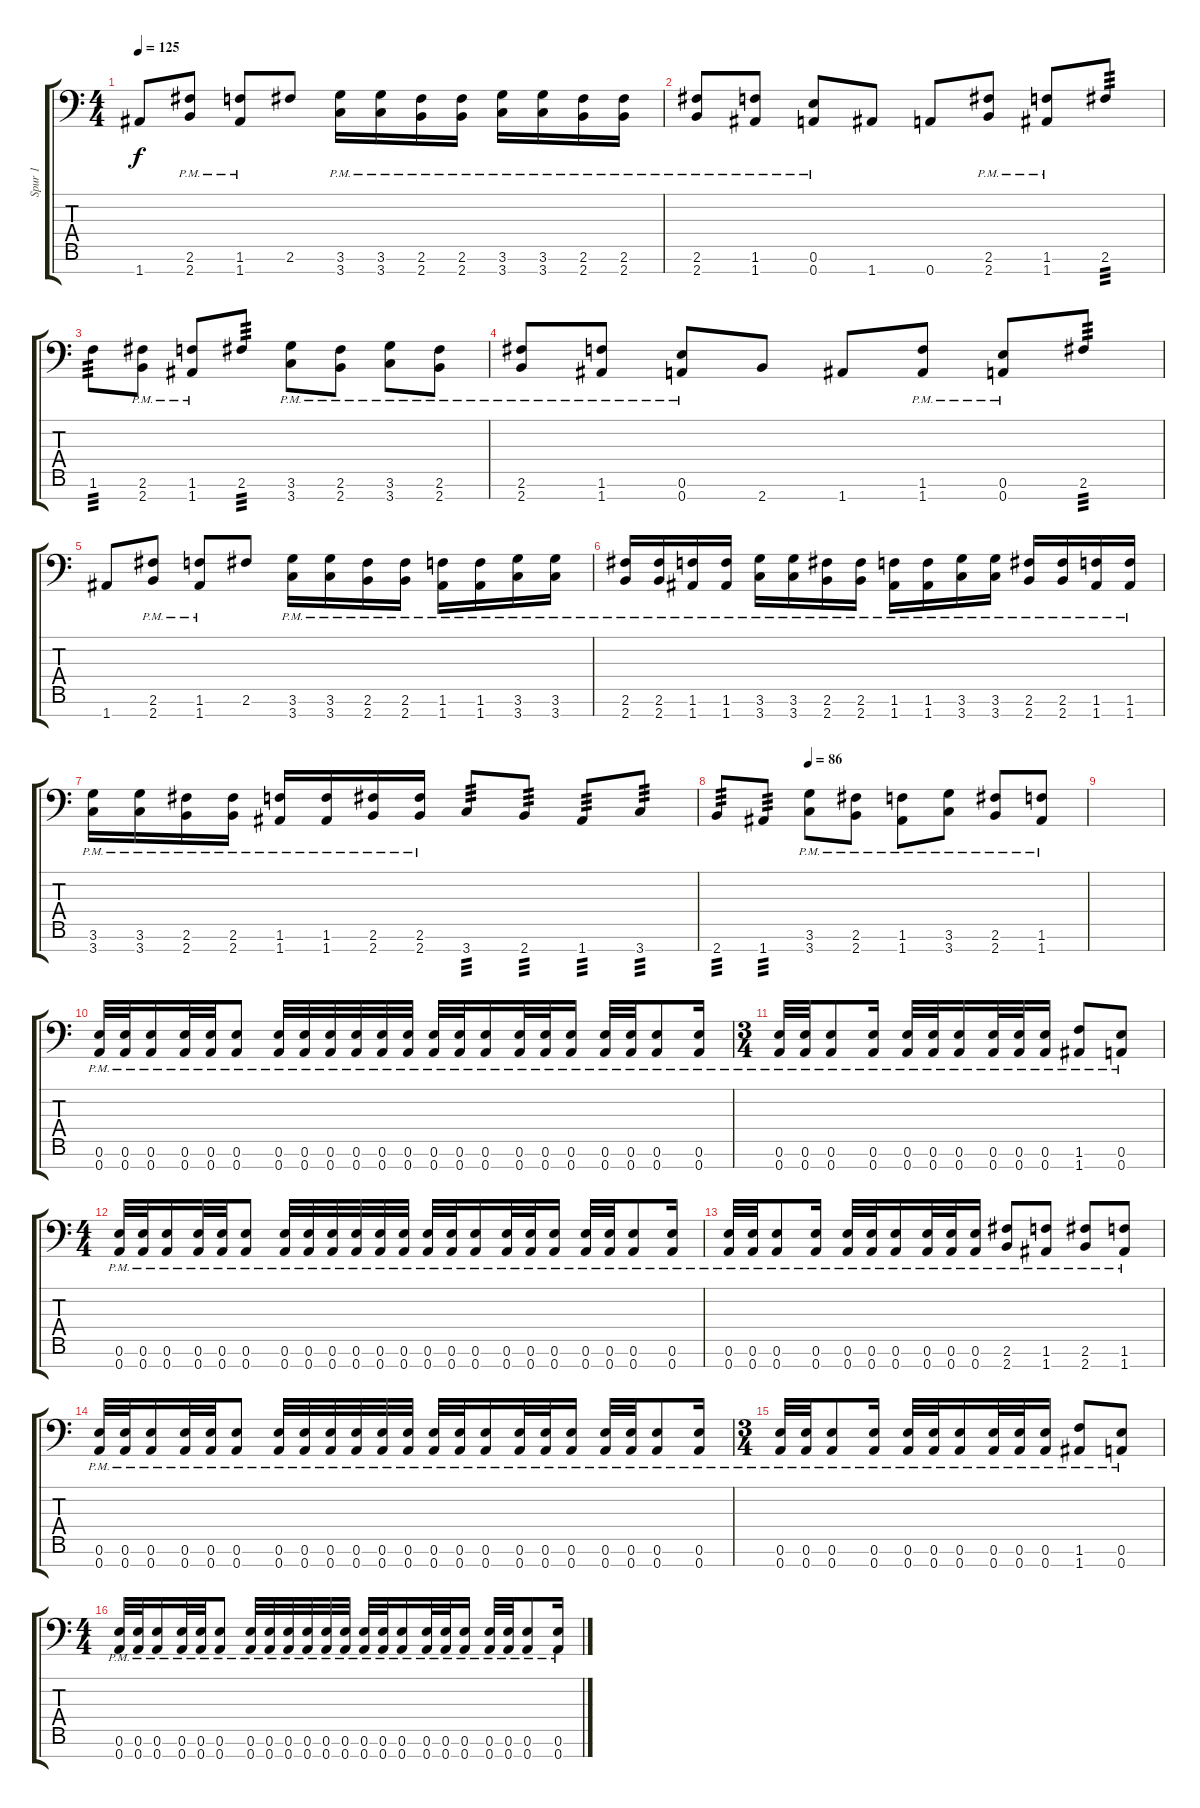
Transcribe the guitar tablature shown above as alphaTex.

\track ("Spur 1" "Spur 1") {instrument distortionguitar}
\staff {score tabs}
\tuning (E4 B3 Gb3 D3 A2 E2 A1) {hide}
\ts (4 4)
\tempo 125
\clef f4
\ks c
1.7.8{dy f} (2.6{pm} 2.7{pm}).8 (1.6{pm} 1.7{pm}).8 2.6.8 (3.6{pm} 3.7{pm}).16 (3.6{pm} 3.7{pm}).16 (2.6{pm} 2.7{pm}).16 (2.6{pm} 2.7{pm}).16 (3.6{pm} 3.7{pm}).16 (3.6{pm} 3.7{pm}).16 (2.6{pm} 2.7{pm}).16 (2.6{pm} 2.7{pm}).16 |
(2.6{pm} 2.7{pm}).8 (1.6{pm} 1.7{pm}).8 (0.6{pm} 0.7{pm}).8 1.7.8 0.7.8 (2.6{pm} 2.7{pm}).8 (1.6{pm} 1.7{pm}).8 2.6.8{tp 3} |
1.6.8{tp 3} (2.6{pm} 2.7{pm}).8 (1.6{pm} 1.7{pm}).8 2.6.8{tp 3} (3.6{pm} 3.7{pm}).8 (2.6{pm} 2.7{pm}).8 (3.6{pm} 3.7{pm}).8 (2.6{pm} 2.7{pm}).8 |
(2.6{pm} 2.7{pm}).8 (1.6{pm} 1.7{pm}).8 (0.6{pm} 0.7{pm}).8 2.7.8 1.7.8 (1.6{pm} 1.7{pm}).8 (0.6{pm} 0.7{pm}).8 2.6.8{tp 3} |
1.7.8 (2.6{pm} 2.7{pm}).8 (1.6{pm} 1.7{pm}).8 2.6.8 (3.6{pm} 3.7{pm}).16 (3.6{pm} 3.7{pm}).16 (2.6{pm} 2.7{pm}).16 (2.6{pm} 2.7{pm}).16 (1.6{pm} 1.7{pm}).16 (1.6{pm} 1.7{pm}).16 (3.6{pm} 3.7{pm}).16 (3.6{pm} 3.7{pm}).16 |
(2.6{pm} 2.7{pm}).16 (2.6{pm} 2.7{pm}).16 (1.6{pm} 1.7{pm}).16 (1.6{pm} 1.7{pm}).16 (3.6{pm} 3.7{pm}).16 (3.6{pm} 3.7{pm}).16 (2.6{pm} 2.7{pm}).16 (2.6{pm} 2.7{pm}).16 (1.6{pm} 1.7{pm}).16 (1.6{pm} 1.7{pm}).16 (3.6{pm} 3.7{pm}).16 (3.6{pm} 3.7{pm}).16 (2.6{pm} 2.7{pm}).16 (2.6{pm} 2.7{pm}).16 (1.6{pm} 1.7{pm}).16 (1.6{pm} 1.7{pm}).16 |
(3.6{pm} 3.7{pm}).16 (3.6{pm} 3.7{pm}).16 (2.6{pm} 2.7{pm}).16 (2.6{pm} 2.7{pm}).16 (1.6{pm} 1.7{pm}).16 (1.6{pm} 1.7{pm}).16 (2.6{pm} 2.7{pm}).16 (2.6{pm} 2.7{pm}).16 3.7.8{tp 3} 2.7.8{tp 3} 1.7.8{tp 3} 3.7.8{tp 3} |
\tempo (86 0.25)
2.7.8{tp 3} 1.7.8{tp 3} (3.6{pm} 3.7{pm}).8 (2.6{pm} 2.7{pm}).8 (1.6{pm} 1.7{pm}).8 (3.6{pm} 3.7{pm}).8 (2.6{pm} 2.7{pm}).8 (1.6{pm} 1.7{pm}).8 |
|
(0.6{pm} 0.7{pm}).32 (0.6{pm} 0.7{pm}).32 (0.6{pm} 0.7{pm}).16 (0.6{pm} 0.7{pm}).32 (0.6{pm} 0.7{pm}).32 (0.6{pm} 0.7{pm}).8 (0.6{pm} 0.7{pm}).32 (0.6{pm} 0.7{pm}).32 (0.6{pm} 0.7{pm}).32 (0.6{pm} 0.7{pm}).32 (0.6{pm} 0.7{pm}).32 (0.6{pm} 0.7{pm}).32 (0.6{pm} 0.7{pm}).32 (0.6{pm} 0.7{pm}).32 (0.6{pm} 0.7{pm}).16 (0.6{pm} 0.7{pm}).32 (0.6{pm} 0.7{pm}).32 (0.6{pm} 0.7{pm}).16 (0.6{pm} 0.7{pm}).32 (0.6{pm} 0.7{pm}).32 (0.6{pm} 0.7{pm}).8 (0.6{pm} 0.7{pm}).16 |
\ts (3 4)
(0.6{pm} 0.7{pm}).32 (0.6{pm} 0.7{pm}).32 (0.6{pm} 0.7{pm}).8 (0.6{pm} 0.7{pm}).16 (0.6{pm} 0.7{pm}).32 (0.6{pm} 0.7{pm}).32 (0.6{pm} 0.7{pm}).16 (0.6{pm} 0.7{pm}).32 (0.6{pm} 0.7{pm}).32 (0.6{pm} 0.7{pm}).16 (1.6{pm} 1.7{pm}).8 (0.6{pm} 0.7{pm}).8 |
\ts (4 4)
(0.6{pm} 0.7{pm}).32 (0.6{pm} 0.7{pm}).32 (0.6{pm} 0.7{pm}).16 (0.6{pm} 0.7{pm}).32 (0.6{pm} 0.7{pm}).32 (0.6{pm} 0.7{pm}).8 (0.6{pm} 0.7{pm}).32 (0.6{pm} 0.7{pm}).32 (0.6{pm} 0.7{pm}).32 (0.6{pm} 0.7{pm}).32 (0.6{pm} 0.7{pm}).32 (0.6{pm} 0.7{pm}).32 (0.6{pm} 0.7{pm}).32 (0.6{pm} 0.7{pm}).32 (0.6{pm} 0.7{pm}).16 (0.6{pm} 0.7{pm}).32 (0.6{pm} 0.7{pm}).32 (0.6{pm} 0.7{pm}).16 (0.6{pm} 0.7{pm}).32 (0.6{pm} 0.7{pm}).32 (0.6{pm} 0.7{pm}).8 (0.6{pm} 0.7{pm}).16 |
(0.6{pm} 0.7{pm}).32 (0.6{pm} 0.7{pm}).32 (0.6{pm} 0.7{pm}).8 (0.6{pm} 0.7{pm}).16 (0.6{pm} 0.7{pm}).32 (0.6{pm} 0.7{pm}).32 (0.6{pm} 0.7{pm}).16 (0.6{pm} 0.7{pm}).32 (0.6{pm} 0.7{pm}).32 (0.6{pm} 0.7{pm}).16 (2.6{pm} 2.7{pm}).8 (1.6{pm} 1.7{pm}).8 (2.6{pm} 2.7{pm}).8 (1.6{pm} 1.7{pm}).8 |
(0.6{pm} 0.7{pm}).32 (0.6{pm} 0.7{pm}).32 (0.6{pm} 0.7{pm}).16 (0.6{pm} 0.7{pm}).32 (0.6{pm} 0.7{pm}).32 (0.6{pm} 0.7{pm}).8 (0.6{pm} 0.7{pm}).32 (0.6{pm} 0.7{pm}).32 (0.6{pm} 0.7{pm}).32 (0.6{pm} 0.7{pm}).32 (0.6{pm} 0.7{pm}).32 (0.6{pm} 0.7{pm}).32 (0.6{pm} 0.7{pm}).32 (0.6{pm} 0.7{pm}).32 (0.6{pm} 0.7{pm}).16 (0.6{pm} 0.7{pm}).32 (0.6{pm} 0.7{pm}).32 (0.6{pm} 0.7{pm}).16 (0.6{pm} 0.7{pm}).32 (0.6{pm} 0.7{pm}).32 (0.6{pm} 0.7{pm}).8 (0.6{pm} 0.7{pm}).16 |
\ts (3 4)
(0.6{pm} 0.7{pm}).32 (0.6{pm} 0.7{pm}).32 (0.6{pm} 0.7{pm}).8 (0.6{pm} 0.7{pm}).16 (0.6{pm} 0.7{pm}).32 (0.6{pm} 0.7{pm}).32 (0.6{pm} 0.7{pm}).16 (0.6{pm} 0.7{pm}).32 (0.6{pm} 0.7{pm}).32 (0.6{pm} 0.7{pm}).16 (1.6{pm} 1.7{pm}).8 (0.6{pm} 0.7{pm}).8 |
\ts (4 4)
(0.6{pm} 0.7{pm}).32 (0.6{pm} 0.7{pm}).32 (0.6{pm} 0.7{pm}).16 (0.6{pm} 0.7{pm}).32 (0.6{pm} 0.7{pm}).32 (0.6{pm} 0.7{pm}).8 (0.6{pm} 0.7{pm}).32 (0.6{pm} 0.7{pm}).32 (0.6{pm} 0.7{pm}).32 (0.6{pm} 0.7{pm}).32 (0.6{pm} 0.7{pm}).32 (0.6{pm} 0.7{pm}).32 (0.6{pm} 0.7{pm}).32 (0.6{pm} 0.7{pm}).32 (0.6{pm} 0.7{pm}).16 (0.6{pm} 0.7{pm}).32 (0.6{pm} 0.7{pm}).32 (0.6{pm} 0.7{pm}).16 (0.6{pm} 0.7{pm}).32 (0.6{pm} 0.7{pm}).32 (0.6{pm} 0.7{pm}).8 (0.6{pm} 0.7{pm}).16
